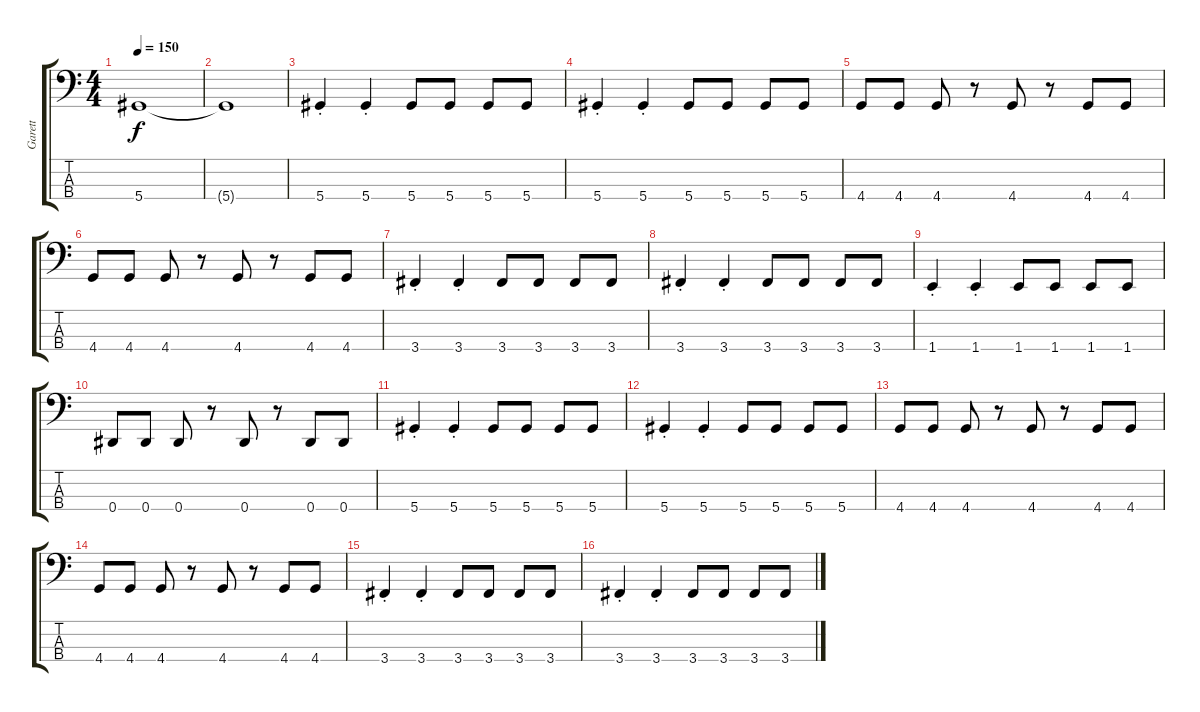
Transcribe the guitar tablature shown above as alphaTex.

\track ("Garett" "Garett") {instrument electricbasspick}
\staff {score tabs}
\tuning (Gb2 Db2 Ab1 Eb1) {hide}
\ts (4 4)
\tempo 150
\clef f4
\ks c
5.4{t}.1{dy f} |
5.4{t}.1 |
5.4{st}.4 5.4{st}.4 5.4.8 5.4.8 5.4.8 5.4.8 |
5.4{st}.4 5.4{st}.4 5.4.8 5.4.8 5.4.8 5.4.8 |
4.4.8 4.4.8 4.4.8 r.8 4.4.8 r.8 4.4.8 4.4.8 |
4.4.8 4.4.8 4.4.8 r.8 4.4.8 r.8 4.4.8 4.4.8 |
3.4{st}.4 3.4{st}.4 3.4.8 3.4.8 3.4.8 3.4.8 |
3.4{st}.4 3.4{st}.4 3.4.8 3.4.8 3.4.8 3.4.8 |
1.4{st}.4 1.4{st}.4 1.4.8 1.4.8 1.4.8 1.4.8 |
0.4.8 0.4.8 0.4.8 r.8 0.4.8 r.8 0.4.8 0.4.8 |
5.4{st}.4 5.4{st}.4 5.4.8 5.4.8 5.4.8 5.4.8 |
5.4{st}.4 5.4{st}.4 5.4.8 5.4.8 5.4.8 5.4.8 |
4.4.8 4.4.8 4.4.8 r.8 4.4.8 r.8 4.4.8 4.4.8 |
4.4.8 4.4.8 4.4.8 r.8 4.4.8 r.8 4.4.8 4.4.8 |
3.4{st}.4 3.4{st}.4 3.4.8 3.4.8 3.4.8 3.4.8 |
3.4{st}.4 3.4{st}.4 3.4.8 3.4.8 3.4.8 3.4.8
